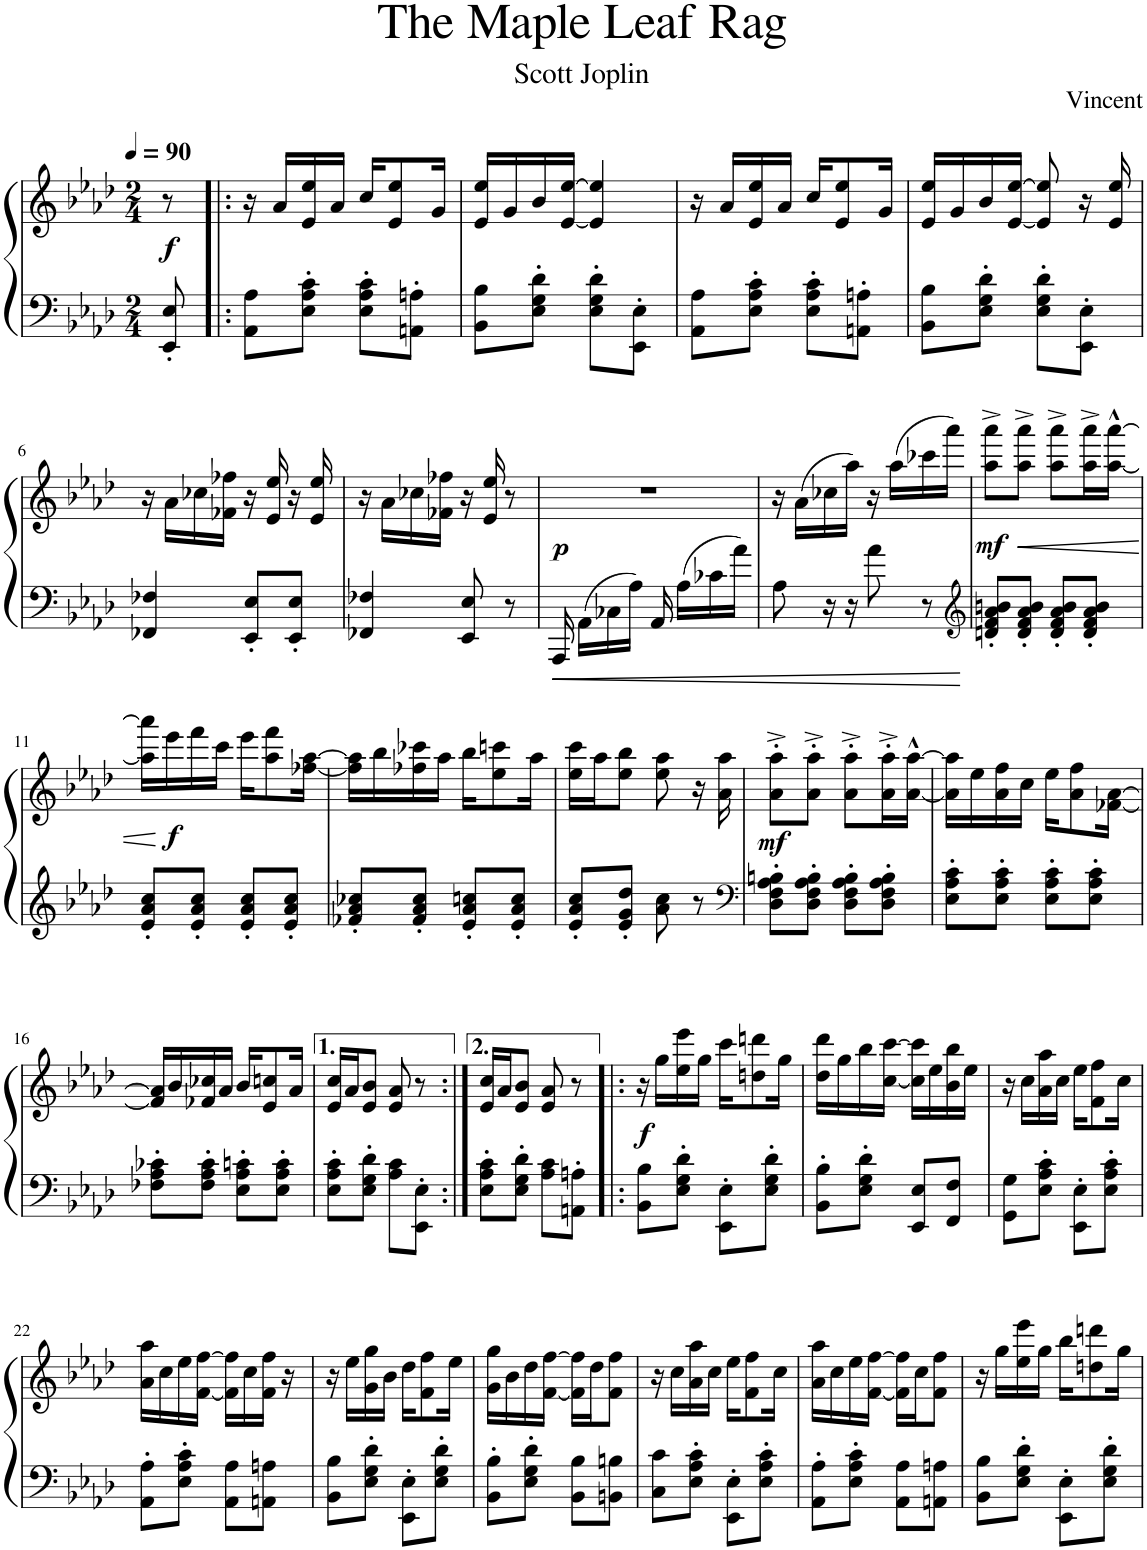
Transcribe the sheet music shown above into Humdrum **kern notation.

**kern	**kern	**dynam
*part1	*part1	*part1
*staff2	*staff1	*staff1/2
*I"Piano	*	*
*I'Pno.	*	*
*clefF4	*clefG2	*
*k[b-e-a-d-]	*k[b-e-a-d-]	*
*M2/4	*M2/4	*
*MM90	*MM90	*
=1	=1	=1
!	!	!LO:DY:b
8EE-/' 8E-/'	8r	f
=2!|:	=2!|:	=2!|:
8AA-\ 8A-\L	16r	.
.	16a-/LL	.
8E-\' 8A-\' 8c\'J	16e-/ 16ee-/	.
.	16a-/JJ	.
8E-\' 8A-\' 8c\'L	16cc/KL	.
.	8e-/ 8ee-/	.
8AAn\' 8An\'J	.	.
.	16g/Jk	.
=3	=3	=3
8BB-\ 8B-\L	16e-/ 16ee-/LL	.
.	16g/	.
8E-\' 8G\' 8d-\'J	16b-/	.
.	[16e-/ [16ee-/JJ	.
8E-\' 8G\' 8d-\'L	4e-/] 4ee-/]	.
8EE-\' 8E-\'J	.	.
=4	=4	=4
8AA-\ 8A-\L	16r	.
.	16a-/LL	.
8E-\' 8A-\' 8c\'J	16e-/ 16ee-/	.
.	16a-/JJ	.
8E-\' 8A-\' 8c\'L	16cc/KL	.
.	8e-/ 8ee-/	.
8AAn\' 8An\'J	.	.
.	16g/Jk	.
=5	=5	=5
8BB-\ 8B-\L	16e-/ 16ee-/LL	.
.	16g/	.
8E-\' 8G\' 8d-\'J	16b-/	.
.	[16e-/ [16ee-/JJ	.
8E-\' 8G\' 8d-\'L	8e-/] 8ee-/]	.
8EE-\' 8E-\'J	16r	.
.	16e-/ 16ee-/	.
!!LO:LB:g=z
=6	=6	=6
4FF-X/ 4F-X/	16r	.
.	16a-\LL	.
.	16cc-X\	.
.	16f-X\ 16ff-X\JJ	.
8EE-/' 8E-/'L	16r	.
.	16e-/ 16ee-/	.
8EE-/' 8E-/'J	16r	.
.	16e-/ 16ee-/	.
=7	=7	=7
4FF-X/ 4F-X/	16r	.
.	16a-\LL	.
.	16cc-X\	.
.	16f-X\ 16ff-X\JJ	.
8EE-/ 8E-/	16r	.
.	16e-/ 16ee-/	.
8r	8r	.
=8	=8	=8
!	!	!LO:DY:b
16AAA-/	2r	p
16AA-\LL	.	.
16C-X\	.	.
16A-\JJ	.	.
16AA-/	.	.
16A-\LL	.	.
16c-X\	.	.
16a-\JJ	.	.
=9	=9	=9
8A-\	16r	.
.	(16a-\LL	.
16r	16cc-X\	.
16r	16aa-\JJ)	.
8a-\	16r	.
.	(16aa-\LL	.
8r	16ccc-X\	.
.	16aaa-\JJ)	.
=10	=10	=10
*clefG2	*	*
!	!	!LO:DY:b
8dn/' 8f/' 8a-/' 8bn/'L	8aa-\^ 8aaa-\^L	mf
!	!	!LO:HP:b
8d/' 8f/' 8a-/' 8b/'J	8aa-\^ 8aaa-\^J	<
8d/' 8f/' 8a-/' 8b/'L	8aa-\^ 8aaa-\^L	.
8d/' 8f/' 8a-/' 8b/'J	16aa-\^ 16aaa-\^L	.
.	[16aa-\^^ [16aaa-\^^JJ	.
!!LO:LB:g=z
=11	=11	=11
8e-/' 8a-/' 8cc/'L	16aa-\] 16aaa-\]LL	.
!	!	!LO:DY:n=1:b
.	16eee-\	[ f
8e-/' 8a-/' 8cc/'J	16fff\	.
.	16ccc\JJ	.
8e-/' 8a-/' 8cc/'L	16eee-\KL	.
.	8aa-\ 8fff\	.
8e-/' 8a-/' 8cc/'J	.	.
.	[16ff-X\ [16aa-\Jk	.
=12	=12	=12
8f-X/' 8a-/' 8cc-X/'L	16ff-\] 16aa-\]LL	.
.	16bb-\	.
8f-/' 8a-/' 8cc-/'J	16ff-X\ 16ccc-X\	.
.	16aa-\JJ	.
8e-/' 8a-/' 8ccn/'L	16bb-\KL	.
.	8ee-\ 8cccn\	.
8e-/' 8a-/' 8cc/'J	.	.
.	16aa-\Jk	.
=13	=13	=13
8e-/' 8a-/' 8cc/'L	16ee-\ 16ccc\LL	.
.	16aa-\J	.
8e-/' 8g/' 8dd-/'J	8ee-\ 8bb-\J	.
8a-\ 8cc\	8ee-\ 8aa-\	.
8r	16r	.
.	16a-\ 16aa-\	.
=14	=14	=14
*clefF4	*	*
!	!	!LO:DY:b
8D-\' 8F\' 8A-\' 8Bn\'L	8a-\'^ 8aa-\'^L	mf
8D-\' 8F\' 8A-\' 8B\'J	8a-\'^ 8aa-\'^J	.
8D-\' 8F\' 8A-\' 8B\'L	8a-\'^ 8aa-\'^L	.
8D-\' 8F\' 8A-\' 8B\'J	16a-\'^ 16aa-\'^L	.
.	[16a-\^^ [16aa-\^^JJ	.
=15	=15	=15
8E-\' 8A-\' 8c\'L	16a-\] 16aa-\]LL	.
.	16ee-\	.
8E-\' 8A-\' 8c\'J	16a-\ 16ff\	.
.	16cc\JJ	.
8E-\' 8A-\' 8c\'L	16ee-\KL	.
.	8a-\ 8ff\	.
8E-\' 8A-\' 8c\'J	.	.
.	[16f-X\ [16a-\Jk	.
!!LO:LB:g=z
=16	=16	=16
8F-X\' 8A-\' 8c-X\'L	16f-/] 16a-/]LL	.
.	16b-/	.
8F-\' 8A-\' 8c-\'J	16f-X/ 16cc-X/	.
.	16a-/JJ	.
8E-\' 8A-\' 8cn\'L	16b-/KL	.
.	8e-/ 8ccn/	.
8E-\' 8A-\' 8c\'J	.	.
.	16a-/Jk	.
=17	=17	=17
8E-\' 8A-\' 8c\'L	16e-/ 16cc/LL	.
.	16a-/J	.
8E-\' 8G\' 8d-\'J	8e-/ 8b-/J	.
8A-\ 8c\L	8e-/ 8a-/	.
8EE-\' 8E-\'J	8r	.
=18:|!	=18:|!	=18:|!
8E-\' 8A-\' 8c\'L	16e-/ 16cc/LL	.
.	16a-/J	.
8E-\' 8G\' 8d-\'J	8e-/ 8b-/J	.
8A-\ 8c\L	8e-/ 8a-/	.
8AAn\' 8An\'J	8r	.
=19!|:	=19!|:	=19!|:
!	!	!LO:DY:b
8BB-\ 8B-\L	16r	f
.	16gg\LL	.
8E-\' 8G\' 8d-\'J	16ee-\ 16eee-\	.
.	16gg\JJ	.
8EE-\' 8E-\'L	16ccc\KL	.
.	8ddn\ 8dddn\	.
8E-\' 8G\' 8d-\'J	.	.
.	16gg\Jk	.
=20	=20	=20
8BB-\' 8B-\'L	16dd-\ 16ddd-\LL	.
.	16gg\	.
8E-\' 8G\' 8d-\'J	16bb-\	.
.	[16cc\ [16ccc\JJ	.
8EE-/ 8E-/L	16cc\] 16ccc\]LL	.
.	16ee-\	.
8FF/ 8F/J	16b-\ 16bb-\	.
.	16ee-\JJ	.
=21	=21	=21
8GG\ 8G\L	16r	.
.	16cc\LL	.
8E-\' 8A-\' 8c\'J	16a-\ 16aa-\	.
.	16cc\JJ	.
8EE-\' 8E-\'L	16ee-\KL	.
.	8f\ 8ff\	.
8E-\' 8A-\' 8c\'J	.	.
.	16cc\Jk	.
!!LO:LB:g=z
=22	=22	=22
8AA-\' 8A-\'L	16a-\ 16aa-\LL	.
.	16cc\	.
8E-\' 8A-\' 8c\'J	16ee-\	.
.	[16f\ [16ff\JJ	.
8AA-\ 8A-\L	16f\] 16ff\]LL	.
.	16cc\	.
8AAn\ 8An\J	16f\ 16ff\JJ	.
.	16r	.
=23	=23	=23
8BB-\ 8B-\L	16r	.
.	16ee-\LL	.
8E-\' 8G\' 8d-\'J	16g\ 16gg\	.
.	16b-\JJ	.
8EE-\' 8E-\'L	16dd-\KL	.
.	8f\ 8ff\	.
8E-\' 8G\' 8d-\'J	.	.
.	16ee-\Jk	.
=24	=24	=24
8BB-\' 8B-\'L	16g\ 16gg\LL	.
.	16b-\	.
8E-\' 8G\' 8d-\'J	16dd-\	.
.	[16f\ [16ff\JJ	.
8BB-\ 8B-\L	16f\] 16ff\]LL	.
.	16dd-\J	.
8BBn\ 8Bn\J	8f\ 8ff\J	.
=25	=25	=25
8C\ 8c\L	16r	.
.	16cc\LL	.
8E-\' 8A-\' 8c\'J	16a-\ 16aa-\	.
.	16cc\JJ	.
8EE-\' 8E-\'L	16ee-\KL	.
.	8f\ 8ff\	.
8E-\' 8A-\' 8c\'J	.	.
.	16cc\Jk	.
=26	=26	=26
8AA-\' 8A-\'L	16a-\ 16aa-\LL	.
.	16cc\	.
8E-\' 8A-\' 8c\'J	16ee-\	.
.	[16f\ [16ff\JJ	.
8AA-\ 8A-\L	16f\] 16ff\]LL	.
.	16cc\J	.
8AAn\ 8An\J	8f\ 8ff\J	.
=27	=27	=27
8BB-\ 8B-\L	16r	.
.	16gg\LL	.
8E-\' 8G\' 8d-\'J	16ee-\ 16eee-\	.
.	16gg\JJ	.
8EE-\' 8E-\'L	16bb-\KL	.
.	8ddn\ 8dddn\	.
8E-\' 8G\' 8d-\'J	.	.
.	16gg\Jk	.
=	=	=
*-	*-	*-
